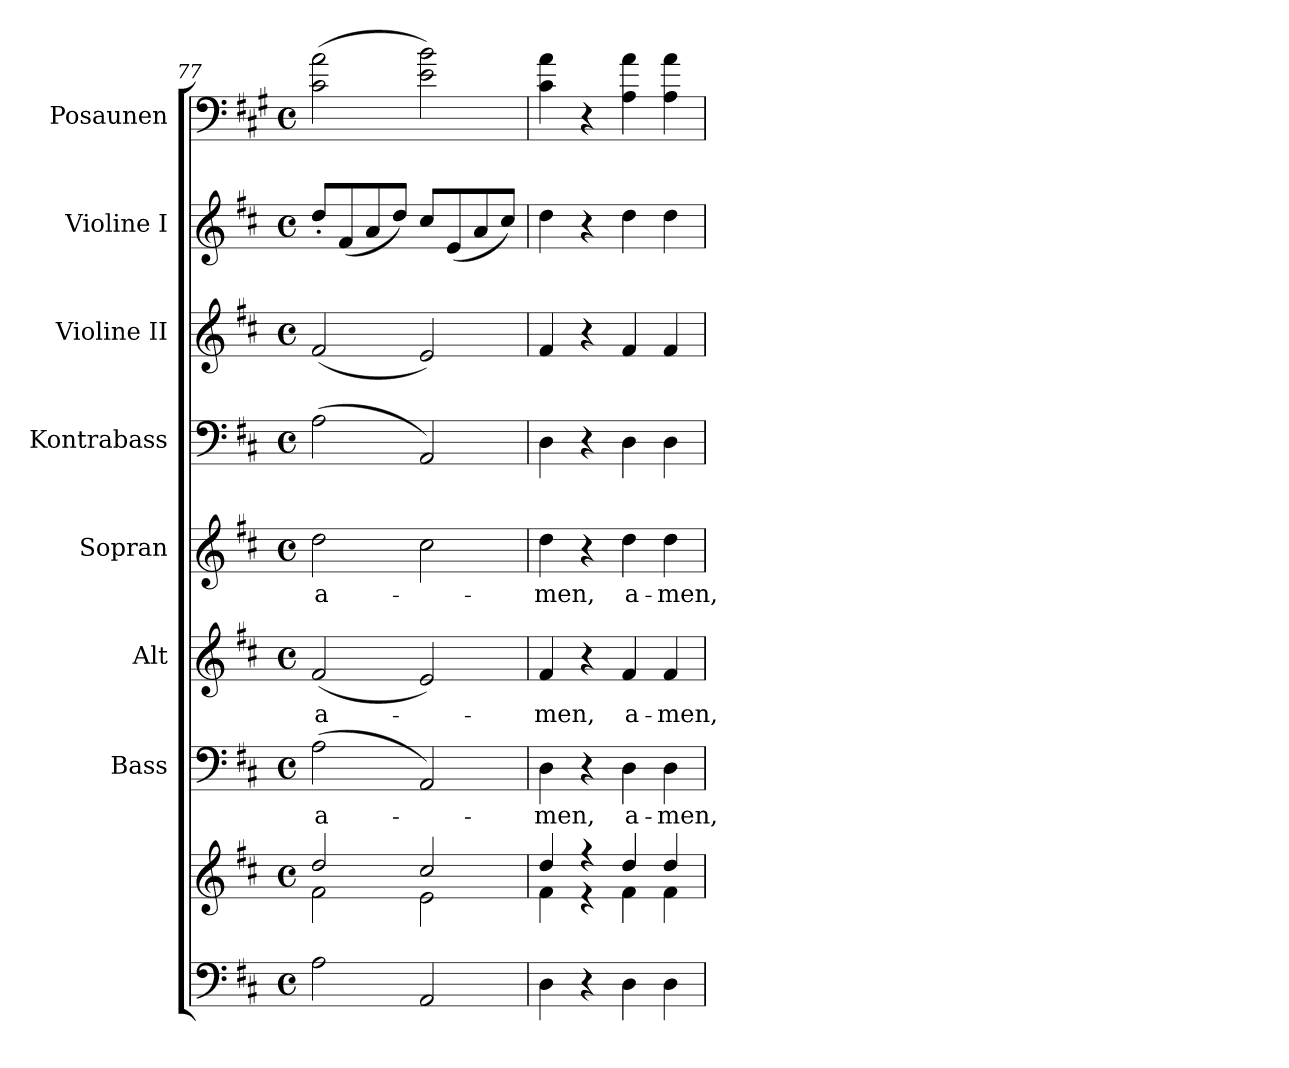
**kern	**kern	**kern	**text	**kern	**text	**kern	**text	**kern	**kern	**kern	**kern
*part8	*part8	*part7	*part7	*part6	*part6	*part5	*part5	*part4	*part3	*part2	*part1
*staff9	*staff8	*staff7	*staff7	*staff6	*staff6	*staff5	*staff5	*staff4	*staff3	*staff2	*staff1
*	*	*I"Bass	*	*I"Alt	*	*I"Sopran	*	*I"Kontrabass	*I"Violine II	*I"Violine I	*I"Posaunen
*	*	*I'B.	*	*I'A.	*	*I'S.	*	*I'Kb.	*I'Vl. II	*I'Vl. I	*I'Pos.
*clefF4	*clefG2	*clefF4	*	*clefG2	*	*clefG2	*	*clefF4	*clefG2	*clefG2	*clefF4
*	*	*	*	*	*	*	*	*ITrd7c12	*	*	*ITrd4c7
*k[f#c#]	*k[f#c#]	*k[f#c#]	*	*k[f#c#]	*	*k[f#c#]	*	*k[f#c#]	*k[f#c#]	*k[f#c#]	*k[f#c#]
*D:	*D:	*D:	*	*D:	*	*D:	*	*D:	*D:	*D:	*D:
*M4/4	*M4/4	*M4/4	*	*M4/4	*	*M4/4	*	*M4/4	*M4/4	*M4/4	*M4/4
*met(c)	*met(c)	*met(c)	*	*met(c)	*	*met(c)	*	*met(c)	*met(c)	*met(c)	*met(c)
=77	=77	=77	=77	=77	=77	=77	=77	=77	=77	=77	=77
*	*^	*	*	*	*	*	*	*	*	*	*
!	!	!	!	!LO:LY:b	!	!LO:LY:b	!	!LO:LY:b	!	!	!	!
2A\	2dd/	2f#\	(>2A\	a-	(<2f#/	a-	2dd\	a-	(>2AA\	(<2f#/	8dd'</L	(>2F#\ 2d\
.	.	.	.	.	.	.	.	.	.	.	(<8f#/	.
.	.	.	.	.	.	.	.	.	.	.	8a/	.
.	.	.	.	.	.	.	.	.	.	.	8dd/J)	.
2AA/	2cc#/	2e\	2AA/)	.	2e/)	.	2cc#\	.	2AAA/)	2e/)	8cc#/L	2A\ 2e\)
.	.	.	.	.	.	.	.	.	.	.	(<8e/	.
.	.	.	.	.	.	.	.	.	.	.	8a/	.
.	.	.	.	.	.	.	.	.	.	.	8cc#/J)	.
=78	=78	=78	=78	=78	=78	=78	=78	=78	=78	=78	=78	=78
!	!	!	!	!LO:LY:b	!	!LO:LY:b	!	!LO:LY:b	!	!	!	!
4D\	4dd/	4f#\	4D\	-men,	4f#/	-men,	4dd\	-men,	4DD\	4f#/	4dd\	4F#\ 4d\
4r	4r	4r	4r	.	4r	.	4r	.	4r	4r	4r	4r
!	!	!	!	!LO:LY:b	!	!LO:LY:b	!	!LO:LY:b	!	!	!	!
4D\	4dd/	4f#\	4D\	a-	4f#/	a-	4dd\	a-	4DD\	4f#/	4dd\	4D\ 4d\
!	!	!	!	!LO:LY:b	!	!LO:LY:b	!	!LO:LY:b	!	!	!	!
4D\	4dd/	4f#\	4D\	-men,	4f#/	-men,	4dd\	-men,	4DD\	4f#/	4dd\	4D\ 4d\
*	*v	*v	*	*	*	*	*	*	*	*	*	*
=	=	=	=	=	=	=	=	=	=	=	=
*-	*-	*-	*-	*-	*-	*-	*-	*-	*-	*-	*-
